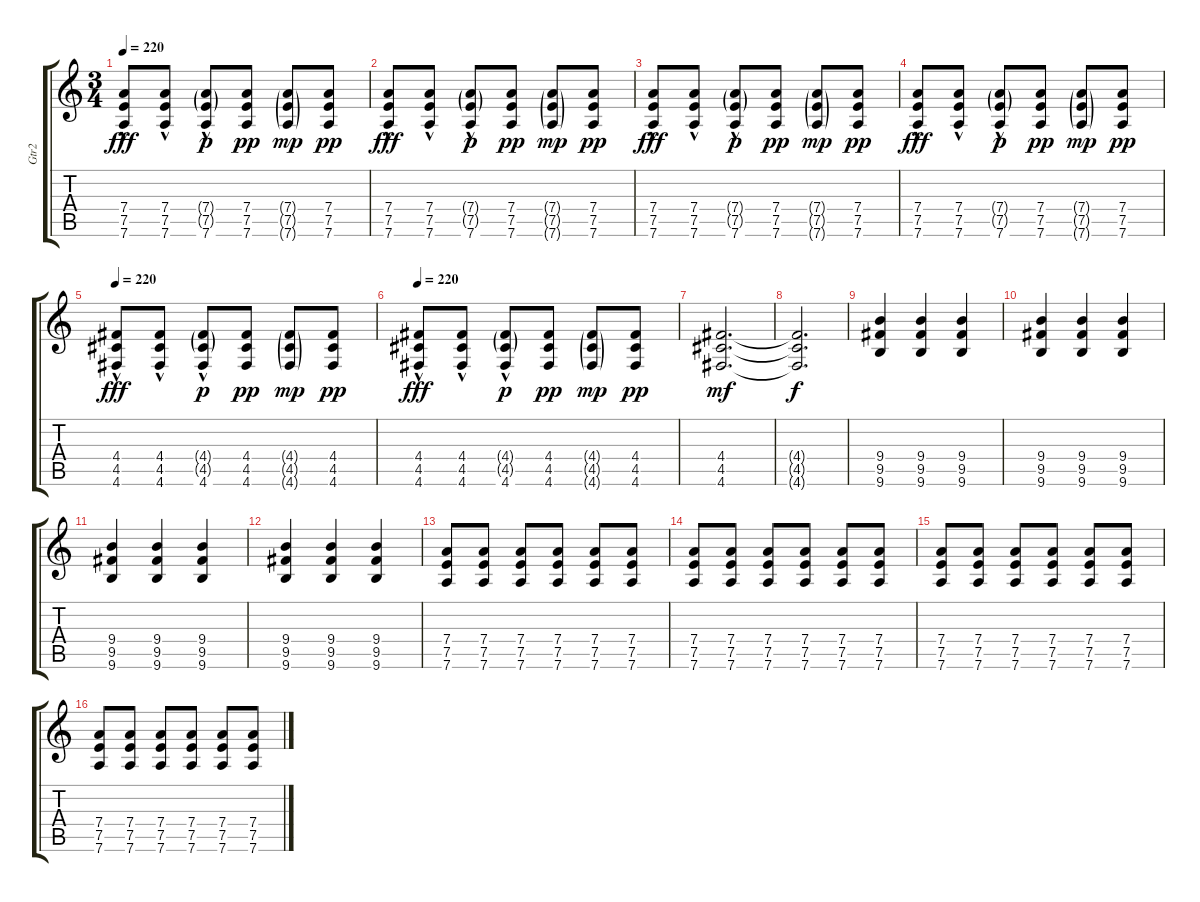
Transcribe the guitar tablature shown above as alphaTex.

\track ("Gtr2" "Gtr2") {instrument distortionguitar}
\staff {score tabs}
\tuning (E4 B3 G3 D3 A2 D2) {hide}
\ts (3 4)
\tempo 220
\clef g2
\ks c
(7.4 7.5 7.6{hac}).8{dy fff} (7.4 7.5 7.6{hac}).8 (7.4{g} 7.5{g} 7.6{hac}).8{dy p} (7.4 7.5 7.6).8{dy pp} (7.4{g} 7.5{g} 7.6{g}).8{dy mp} (7.4 7.5 7.6).8{dy pp} |
(7.4 7.5 7.6{hac}).8{dy fff} (7.4 7.5 7.6{hac}).8 (7.4{g} 7.5{g} 7.6{hac}).8{dy p} (7.4 7.5 7.6).8{dy pp} (7.4{g} 7.5{g} 7.6{g}).8{dy mp} (7.4 7.5 7.6).8{dy pp} |
(7.4 7.5 7.6{hac}).8{dy fff} (7.4 7.5 7.6{hac}).8 (7.4{g} 7.5{g} 7.6{hac}).8{dy p} (7.4 7.5 7.6).8{dy pp} (7.4{g} 7.5{g} 7.6{g}).8{dy mp} (7.4 7.5 7.6).8{dy pp} |
(7.4 7.5 7.6{hac}).8{dy fff} (7.4 7.5 7.6{hac}).8 (7.4{g} 7.5{g} 7.6{hac}).8{dy p} (7.4 7.5 7.6).8{dy pp} (7.4{g} 7.5{g} 7.6{g}).8{dy mp} (7.4 7.5 7.6).8{dy pp} |
\tempo 220
(4.4 4.5 4.6{hac}).8{dy fff} (4.4 4.5 4.6{hac}).8 (4.4{g} 4.5{g} 4.6{hac}).8{dy p} (4.4 4.5 4.6).8{dy pp} (4.4{g} 4.5{g} 4.6{g}).8{dy mp} (4.4 4.5 4.6).8{dy pp} |
\tempo 220
(4.4 4.5 4.6{hac}).8{dy fff} (4.4 4.5 4.6{hac}).8 (4.4{g} 4.5{g} 4.6{hac}).8{dy p} (4.4 4.5 4.6).8{dy pp} (4.4{g} 4.5{g} 4.6{g}).8{dy mp} (4.4 4.5 4.6).8{dy pp} |
(4.4 4.5 4.6).2{d dy mf} |
(4.4{t} 4.5{t} 4.6{t}).2{d dy f} |
(9.4 9.5 9.6).4 (9.4 9.5 9.6).4 (9.4 9.5 9.6).4 |
(9.4 9.5 9.6).4 (9.4 9.5 9.6).4 (9.4 9.5 9.6).4 |
(9.4 9.5 9.6).4 (9.4 9.5 9.6).4 (9.4 9.5 9.6).4 |
(9.4 9.5 9.6).4 (9.4 9.5 9.6).4 (9.4 9.5 9.6).4 |
(7.4 7.5 7.6).8 (7.4 7.5 7.6).8 (7.4 7.5 7.6).8 (7.4 7.5 7.6).8 (7.4 7.5 7.6).8 (7.4 7.5 7.6).8 |
(7.4 7.5 7.6).8 (7.4 7.5 7.6).8 (7.4 7.5 7.6).8 (7.4 7.5 7.6).8 (7.4 7.5 7.6).8 (7.4 7.5 7.6).8 |
(7.4 7.5 7.6).8 (7.4 7.5 7.6).8 (7.4 7.5 7.6).8 (7.4 7.5 7.6).8 (7.4 7.5 7.6).8 (7.4 7.5 7.6).8 |
(7.4 7.5 7.6).8 (7.4 7.5 7.6).8 (7.4 7.5 7.6).8 (7.4 7.5 7.6).8 (7.4 7.5 7.6).8 (7.4 7.5 7.6).8
